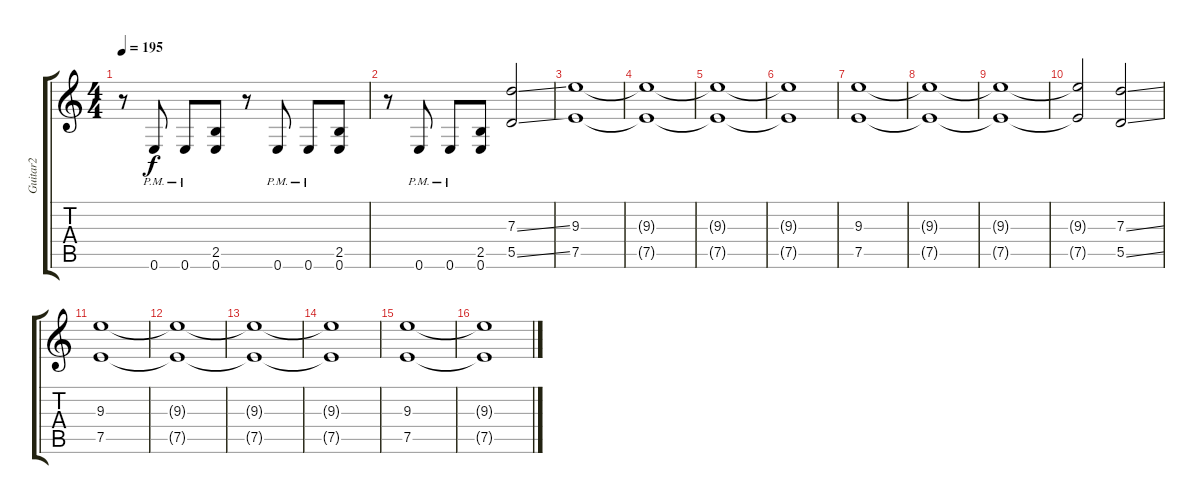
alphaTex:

\track ("Guitar2" "Guitar2") {instrument distortionguitar}
\staff {score tabs}
\tuning (E4 B3 G3 D3 A2 E2) {hide}
\ts (4 4)
\tempo 195
\clef g2
\ks c
r.8{dy f} 0.6{pm}.8 0.6{pm}.8 (2.5 0.6).8 r.8 0.6{pm}.8 0.6{pm}.8 (2.5 0.6).8 |
r.8 0.6{pm}.8 0.6{pm}.8 (2.5 0.6).8 (7.3{ss} 5.5{ss}).2 |
(9.3 7.5).1 |
(9.3{t} 7.5{t}).1 |
(9.3{t} 7.5{t}).1 |
(9.3{t} 7.5{t}).1 |
(9.3 7.5).1 |
(9.3{t} 7.5{t}).1 |
(9.3{t} 7.5{t}).1 |
(9.3{t} 7.5{t}).2 (7.3{ss} 5.5{ss}).2 |
(9.3 7.5).1 |
(9.3{t} 7.5{t}).1 |
(9.3{t} 7.5{t}).1 |
(9.3{t} 7.5{t}).1 |
(9.3 7.5).1 |
(9.3{t} 7.5{t}).1
